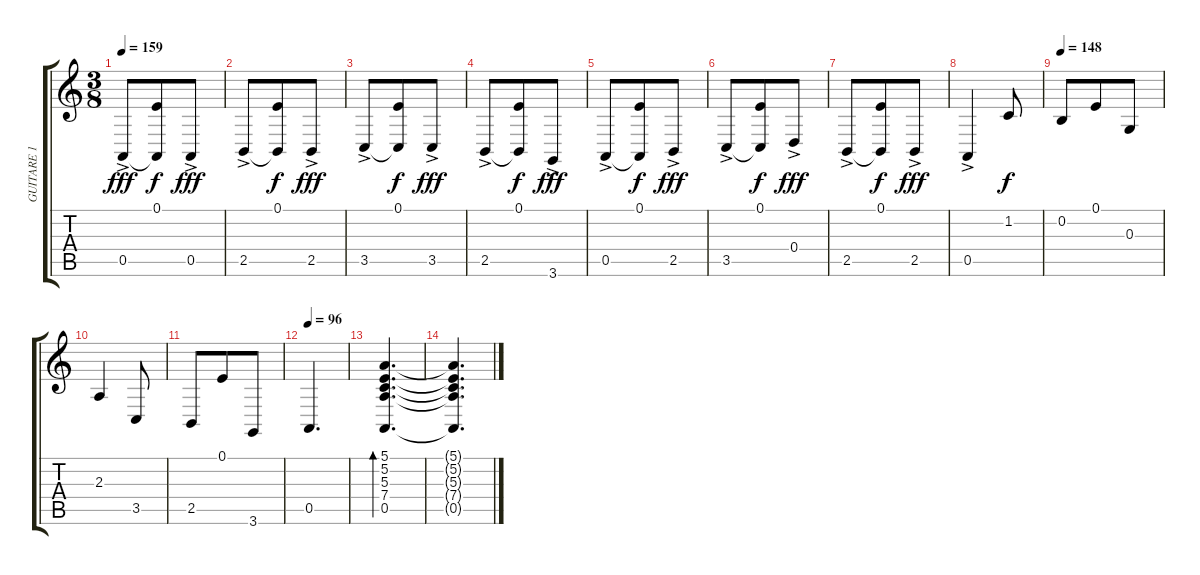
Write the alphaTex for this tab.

\track ("GUITARE 1" "GUITARE 1") {instrument acousticgrandpiano}
\staff {score tabs}
\tuning (E4 B3 G3 D3 A2 E2) {hide}
\ts (3 8)
\tempo 159
\clef g2
\ks c
0.5{ac}.8{dy fff} (0.1 0.5{t}).8{dy f} 0.5{ac}.8{dy fff} |
2.5{ac}.8 (0.1 2.5{t}).8{dy f} 2.5{ac}.8{dy fff} |
3.5{ac}.8 (0.1 3.5{t}).8{dy f} 3.5{ac}.8{dy fff} |
2.5{ac}.8 (0.1 2.5{t}).8{dy f} 3.6{ac}.8{dy fff} |
0.5{ac}.8 (0.1 0.5{t}).8{dy f} 2.5{ac}.8{dy fff} |
3.5{ac}.8 (0.1 3.5{t}).8{dy f} 0.4{ac}.8{dy fff} |
2.5{ac}.8 (0.1 2.5{t}).8{dy f} 2.5{ac}.8{dy fff} |
0.5{ac}.4 1.2.8{dy f volume 11} |
\tempo 148
0.2.8 0.1.8 0.3.8 |
2.3.4 3.5.8 |
2.5.8 0.1.8 3.6.8 |
\tempo 96
0.5.4{d} |
(5.1 5.2 5.3 7.4 0.5).4{d bd 120} |
(5.1{t} 5.2{t} 5.3{t} 7.4{t} 0.5{t}).4{d}
